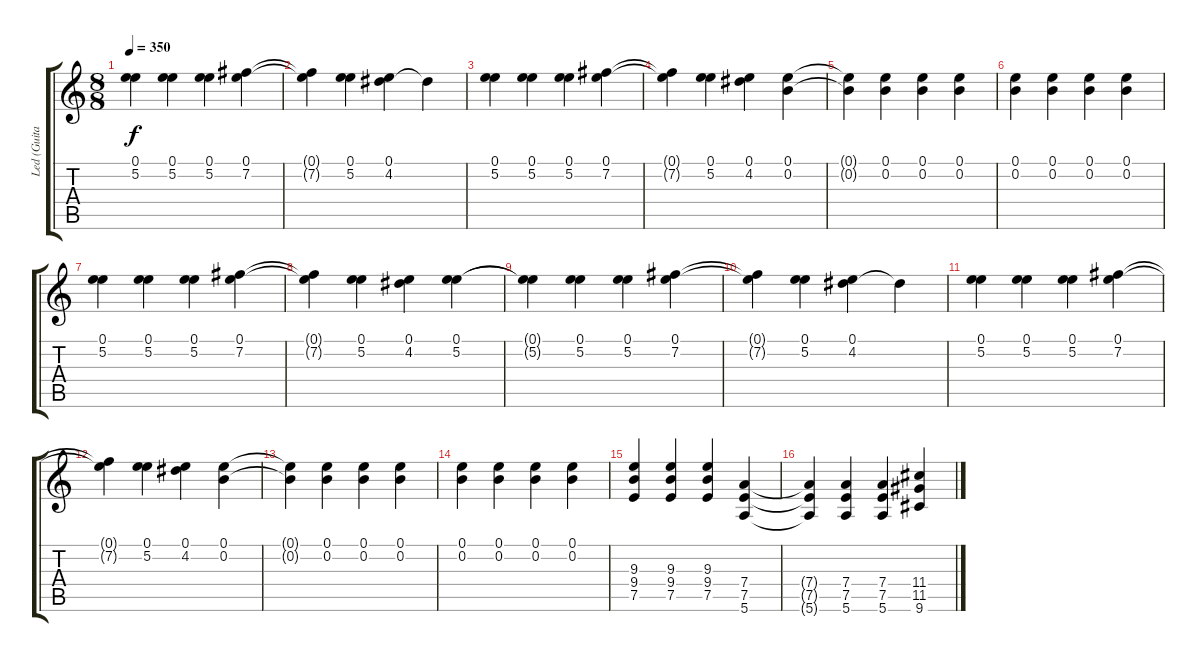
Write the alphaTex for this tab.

\track ("Led (Guitar 2)" "Led (Guita") {solo instrument overdrivenguitar}
\staff {score tabs}
\tuning (E4 B3 G3 D3 A2 E2) {hide}
\ts (8 8)
\tempo 350
\clef g2
\ks c
(0.1{t} 5.2{t}).4{dy f} (0.1 5.2).4 (0.1 5.2).4 (0.1 7.2).4 |
(0.1{t} 7.2{t}).4 (0.1 5.2).4 (0.1 4.2).4 4.2{t}.4 |
(0.1 5.2).4 (0.1 5.2).4 (0.1 5.2).4 (0.1 7.2).4 |
(0.1{t} 7.2{t}).4 (0.1 5.2).4 (0.1 4.2).4 (0.1 0.2).4 |
(0.1{t} 0.2{t}).4 (0.1 0.2).4 (0.1 0.2).4 (0.1 0.2).4 |
(0.1 0.2).4 (0.1 0.2).4 (0.1 0.2).4 (0.1 0.2).4 |
(0.1 5.2).4 (0.1 5.2).4 (0.1 5.2).4 (0.1 7.2).4 |
(0.1{t} 7.2{t}).4 (0.1 5.2).4 (0.1 4.2).4 (0.1 5.2).4 |
(0.1{t} 5.2{t}).4 (0.1 5.2).4 (0.1 5.2).4 (0.1 7.2).4 |
(0.1{t} 7.2{t}).4 (0.1 5.2).4 (0.1 4.2).4 4.2{t}.4 |
(0.1 5.2).4 (0.1 5.2).4 (0.1 5.2).4 (0.1 7.2).4 |
(0.1{t} 7.2{t}).4 (0.1 5.2).4 (0.1 4.2).4 (0.1 0.2).4 |
(0.1{t} 0.2{t}).4 (0.1 0.2).4 (0.1 0.2).4 (0.1 0.2).4 |
(0.1 0.2).4 (0.1 0.2).4 (0.1 0.2).4 (0.1 0.2).4 |
(9.3 9.4 7.5).4 (9.3 9.4 7.5).4 (9.3 9.4 7.5).4 (7.4 7.5 5.6).4 |
(7.4{t} 7.5{t} 5.6{t}).4 (7.4 7.5 5.6).4 (7.4 7.5 5.6).4 (11.4 11.5 9.6).4
